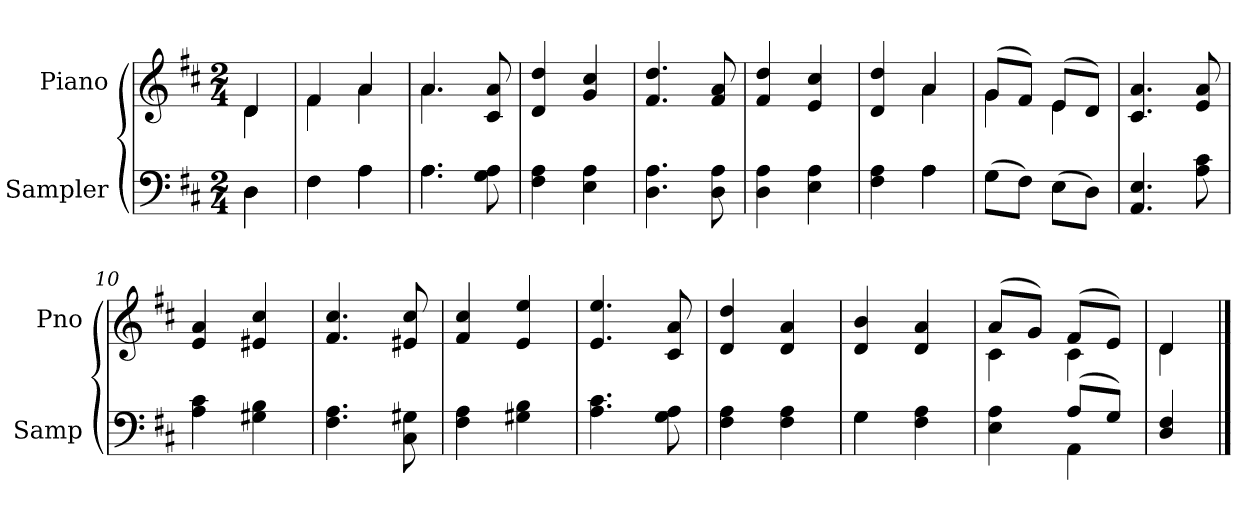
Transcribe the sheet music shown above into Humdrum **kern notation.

**kern	**kern
*part2	*part1
*staff2	*staff1
*I"Sampler	*I"Piano
*I'Samp	*I'Pno
*clefF4	*clefG2
*k[f#c#]	*k[f#c#]
*D:	*D:
*M2/4	*M2/4
=1	=1
*^	*^
4D\	4D	4d/	4d
=2	=2	=2	=2
4F#\	4F#	4f#/	4f#
4A\	4A	4a/	4a
=3	=3	=3	=3
4.A\	4.A	4.a/	4.a
8G\ 8A\	8ryy	8c#/ 8a/	8ryy
*v	*v	*	*
*	*v	*v
=4	=4
4F#\ 4A\	4d/ 4dd/
4E\ 4A\	4g/ 4cc#/
=5	=5
4.D\ 4.A\	4.f#/ 4.dd/
8D\ 8A\	8f#/ 8a/
=6	=6
4D\ 4A\	4f#/ 4dd/
4E\ 4A\	4e/ 4cc#/
=7	=7
*^	*^
4F#\ 4A\	4ryy	4d/ 4dd/	4ryy
4A\	4A	4a/	4a
=8	=8	=8	=8
(8G\L	4G	(8g/L	4g
8F#\J)	.	8f#/J)	.
(8E\L	4E	(8e/L	4e
8D\J)	.	8d/J)	.
*v	*v	*	*
*	*v	*v
=9	=9
4.AA/ 4.E/	4.c#/ 4.a/
8A\ 8c#\	8e/ 8a/
=10	=10
4A\ 4c#\	4e/ 4a/
4G#X\ 4B\	4e#X/ 4cc#/
=11	=11
4.F#\ 4.A\	4.f#/ 4.cc#/
8C#\ 8G#X\	8e#X/ 8cc#/
=12	=12
4F#\ 4A\	4f#/ 4cc#/
4G#X\ 4B\	4e/ 4ee/
=13	=13
4.A\ 4.c#\	4.e/ 4.ee/
8G\ 8A\	8c#/ 8a/
=14	=14
4F#\ 4A\	4d/ 4dd/
4F#\ 4A\	4d/ 4a/
=15	=15
*^	*
4G\	4G	4d/ 4b/
4F#\ 4A\	4ryy	4d/ 4a/
=16	=16	=16
*	*	*^
4E\ 4A\	4ryy	(8a/L	4c#
.	.	8g/J)	.
(8A/L	4AA	(8f#/L	4c#
8G/J)	.	8e/J)	.
*v	*v	*	*
=17	=17	=17
4D/ 4F#/	4d/	4d
*	*v	*v
==	==
*-	*-
